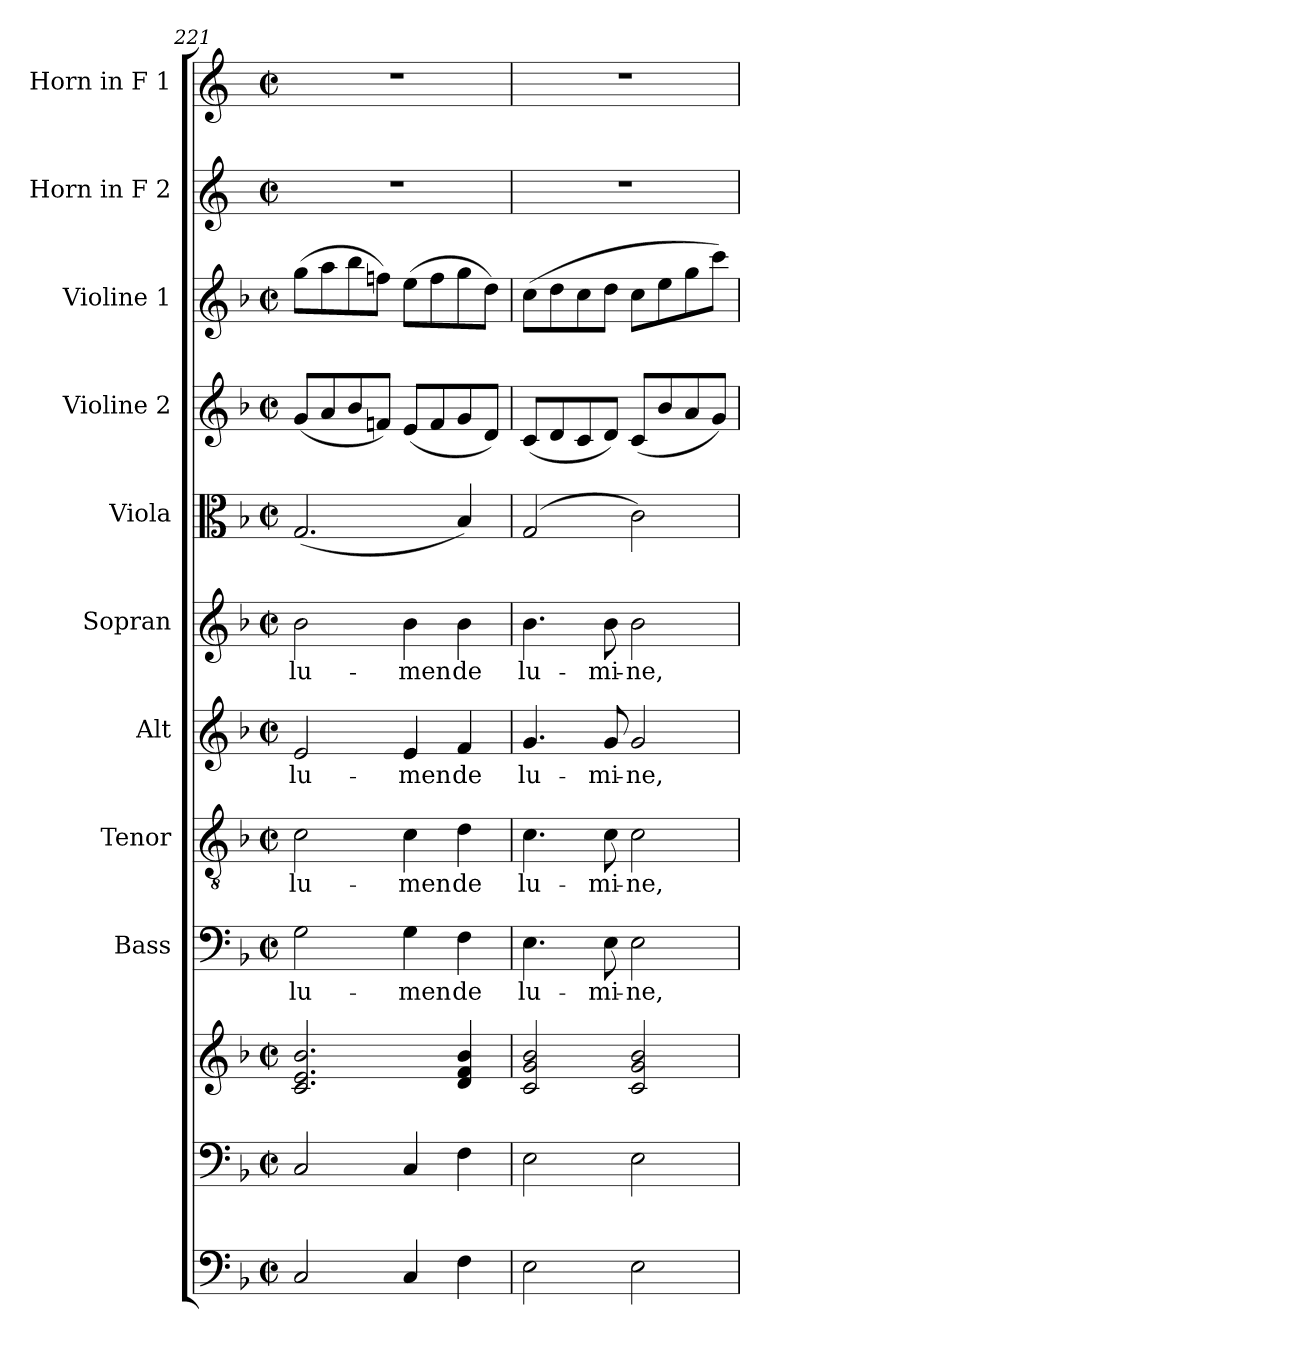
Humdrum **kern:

**kern	**kern	**kern	**kern	**text	**kern	**text	**kern	**text	**kern	**text	**kern	**kern	**kern	**kern	**kern
*part11	*part10	*part10	*part9	*part9	*part8	*part8	*part7	*part7	*part6	*part6	*part5	*part4	*part3	*part2	*part1
*staff12	*staff11	*staff10	*staff9	*staff9	*staff8	*staff8	*staff7	*staff7	*staff6	*staff6	*staff5	*staff4	*staff3	*staff2	*staff1
*	*	*	*I"Bass	*	*I"Tenor	*	*I"Alt	*	*I"Sopran	*	*I"Viola	*I"Violine 2	*I"Violine 1	*I"Horn in F 2	*I"Horn in F 1
*	*	*	*I'B.	*	*I'T.	*	*I'A.	*	*I'S.	*	*I'Vla.	*I'Vl. 2	*I'Vl. 1	*	*
!!LO:PB:g=z
*clefF4	*clefF4	*clefG2	*clefF4	*	*clefGv2	*	*clefG2	*	*clefG2	*	*clefC3	*clefG2	*clefG2	*clefG2	*clefG2
*ITrd7c12	*	*	*	*	*	*	*	*	*	*	*	*	*	*ITrd4c7	*ITrd4c7
*k[b-]	*k[b-]	*k[b-]	*k[b-]	*	*k[b-]	*	*k[b-]	*	*k[b-]	*	*k[b-]	*k[b-]	*k[b-]	*k[b-]	*k[b-]
*F:	*F:	*F:	*F:	*	*F:	*	*F:	*	*F:	*	*F:	*F:	*F:	*F:	*F:
*M2/2	*M2/2	*M2/2	*M2/2	*	*M2/2	*	*M2/2	*	*M2/2	*	*M2/2	*M2/2	*M2/2	*M2/2	*M2/2
*met(c|)	*met(c|)	*met(c|)	*met(c|)	*	*met(c|)	*	*met(c|)	*	*met(c|)	*	*met(c|)	*met(c|)	*met(c|)	*met(c|)	*met(c|)
=221	=221	=221	=221	=221	=221	=221	=221	=221	=221	=221	=221	=221	=221	=221	=221
!	!	!	!	!LO:LY:b	!	!LO:LY:b	!	!LO:LY:b	!	!LO:LY:b	!	!	!	!	!
2CC/	2C/	2.c/ 2.e/ 2.b-/	2G\	lu-	2c\	lu-	2e/	lu-	2b-\	lu-	(<2.G/	(<8g/L	(>8gg\L	1r	1r
.	.	.	.	.	.	.	.	.	.	.	.	8a/	8aa\	.	.
.	.	.	.	.	.	.	.	.	.	.	.	8b-/	8bb-\	.	.
.	.	.	.	.	.	.	.	.	.	.	.	8fn/J)	8ffn\J)	.	.
!	!	!	!	!LO:LY:b	!	!LO:LY:b	!	!LO:LY:b	!	!LO:LY:b	!	!	!	!	!
4CC/	4C/	.	4G\	-men	4c\	-men	4e/	-men	4b-\	-men	.	(<8e/L	(>8ee\L	.	.
.	.	.	.	.	.	.	.	.	.	.	.	8f/	8ff\	.	.
!	!	!	!	!LO:LY:b	!	!LO:LY:b	!	!LO:LY:b	!	!LO:LY:b	!	!	!	!	!
4FF\	4F\	4d/ 4f/ 4b-/	4F\	de	4d\	de	4f/	de	4b-\	de	4B-/)	8g/	8gg\	.	.
.	.	.	.	.	.	.	.	.	.	.	.	8d/J)	8dd\J)	.	.
=222	=222	=222	=222	=222	=222	=222	=222	=222	=222	=222	=222	=222	=222	=222	=222
!	!	!	!	!LO:LY:b	!	!LO:LY:b	!	!LO:LY:b	!	!LO:LY:b	!	!	!	!	!
2EE\	2E\	2c/ 2g/ 2b-/	4.E\	lu-	4.c\	lu-	4.g/	lu-	4.b-\	lu-	(2G/	(<8c/L	(>8cc\L	1r	1r
.	.	.	.	.	.	.	.	.	.	.	.	8d/	8dd\	.	.
.	.	.	.	.	.	.	.	.	.	.	.	8c/	8cc\	.	.
!	!	!	!	!LO:LY:b	!	!LO:LY:b	!	!LO:LY:b	!	!LO:LY:b	!	!	!	!	!
.	.	.	8E\	-mi-	8c\	-mi-	8g/	-mi-	8b-\	-mi-	.	8d/J)	8dd\J	.	.
!	!	!	!	!LO:LY:b	!	!LO:LY:b	!	!LO:LY:b	!	!LO:LY:b	!	!	!	!	!
2EE\	2E\	2c/ 2g/ 2b-/	2E\	-ne,	2c\	-ne,	2g/	-ne,	2b-\	-ne,	2c\)	(<8c/L	8cc\L	.	.
.	.	.	.	.	.	.	.	.	.	.	.	8b-/	8ee\	.	.
.	.	.	.	.	.	.	.	.	.	.	.	8a/	8gg\	.	.
.	.	.	.	.	.	.	.	.	.	.	.	8g/J)	8ccc\J)	.	.
=	=	=	=	=	=	=	=	=	=	=	=	=	=	=	=
*-	*-	*-	*-	*-	*-	*-	*-	*-	*-	*-	*-	*-	*-	*-	*-
